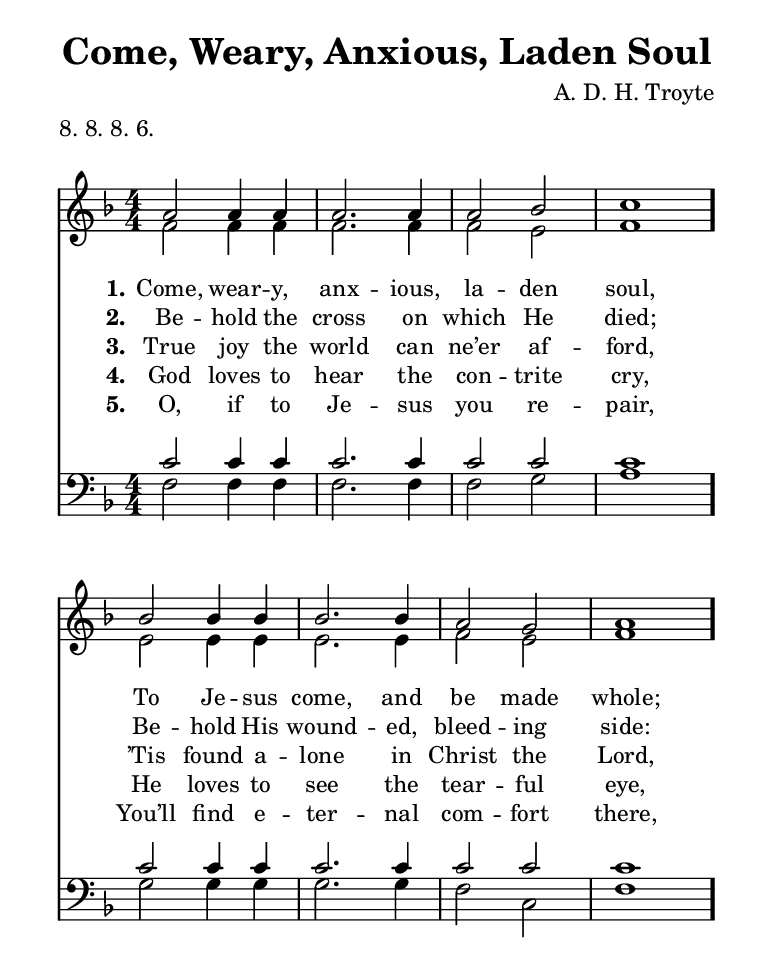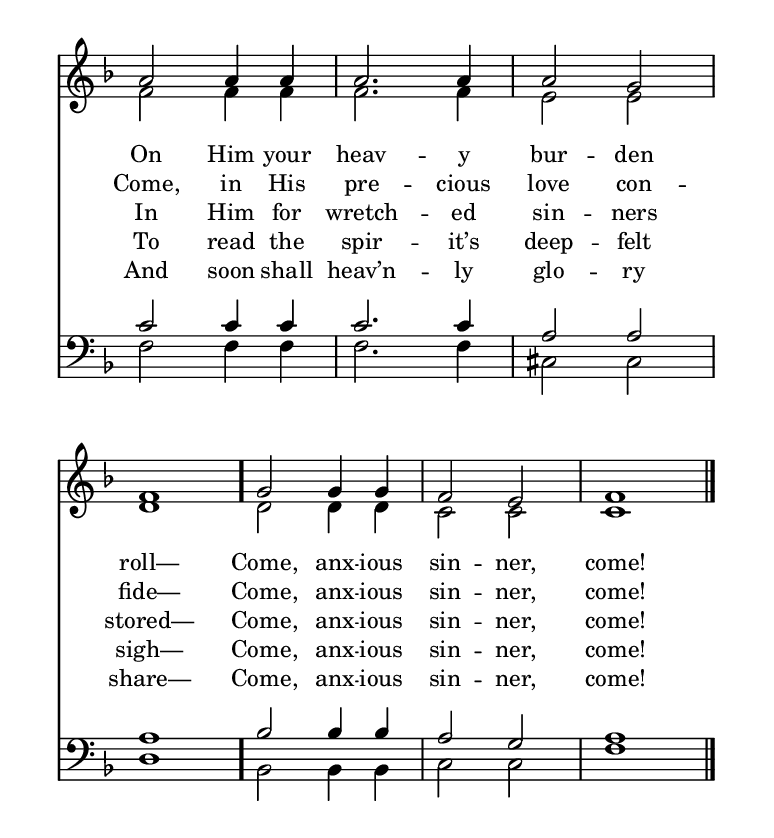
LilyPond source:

\include "common/global.ily"
\paper {
  \include "common/paper.ily"
  ragged-bottom = ##t
  ragged-last-bottom = ##t
  systems-per-page = ##f
  page-count = ##f
}

\header{
  hymnnumber = "8"
  title = "Come, Weary, Anxious, Laden Soul"
  tunename = "Troyte"
  meter = "8. 8. 8. 6."
  %poet = ""
  composer = "A. D. H. Troyte"
  %copyright = ""
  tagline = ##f
}

patternA = { c2 c4 c4 | c2. c4 | c2 c2 | c1 } % Line 1, 2, 3
patternB = { c2 c4 c4 | c2 c2  | c1    }      % Line 4

global = {
  \include "common/overrides.ily"
  %\autoBeamOff
  \override Staff.TimeSignature.style = #'numbered
  \time 4/4
  \once \override Score.MetronomeMark.transparent = ##t
  \tempo 2 = 86
  \key f \major
  %\partial 4.
  \autoBeamOff
}

notesSoprano = {
\global
\relative c'' {

  \changePitch \patternA { a a a       | a a     | a bes | c }
  \changePitch \patternA { bes bes bes | bes bes | a g   | a }
  \changePitch \patternA { a a a       | a a     | a g   | f }
  \changePitch \patternB { g g g       | f e     | f     }
	\bar "|."

}
}

notesAlto = {
\global
\relative e' {

  \changePitch \patternA { f f f | f f | f e | f }
  \changePitch \patternA { e e e | e e | f e | f }
  \changePitch \patternA { f f f | f f | e e | d }
  \changePitch \patternB { d d d | c c | c   }

}
}

notesTenor = {
\global
\relative a {

  \changePitch \patternA { c c c       | c c | c c | c }
  \changePitch \patternA { c c c       | c c | c c | c }
  \changePitch \patternA { c c c       | c c | a a | a }
  \changePitch \patternB { bes bes bes | a g | a   }

}
}

notesBass = {
\global
\relative f {

  \changePitch \patternA { f f f       | f f | f g     | a }
  \changePitch \patternA { g g g       | g g | f c     | f }
  \changePitch \patternA { f f f       | f f | cis cis | d }
  \changePitch \patternB { bes bes bes | c c | f       }

}
}

wordsA = \lyricmode {
\set stanza = "1."

  Come, wear -- y, anx -- ious, la -- den soul, \bar "."
  To Je -- sus come, and be made whole; \bar "." \break
  On Him your heav -- y bur -- den roll— \bar "."
  Come, anx -- ious sin -- ner, come! \bar "."

}

wordsB = \lyricmode {
\set stanza = "2."

  Be -- hold the cross on which He died;
  Be -- hold His wound -- ed, bleed -- ing side:
  Come, in His pre -- cious love con -- fide—
  Come, anx -- ious sin -- ner, come!

}

wordsC = \lyricmode {
\set stanza = "3."

  True joy the world can ne’er af -- ford,
  ’Tis found a -- lone in Christ the Lord,
  In Him for wretch -- ed sin -- ners stored—
  Come, anx -- ious sin -- ner, come!

}

wordsD = \lyricmode {
\set stanza = "4."

  God loves to hear the con -- trite cry,
  He loves to see the tear -- ful eye,
  To read the spir -- it’s deep -- felt sigh—
  Come, anx -- ious sin -- ner, come!

}

wordsE = \lyricmode {
\set stanza = "5."

  O, if to Je -- sus you re -- pair,
  You’ll find e -- ter -- nal com -- fort there,
  And soon shall heav’n -- ly glo -- ry share—
  Come, anx -- ious sin -- ner, come!

}


\score {
  \context ChoirStaff <<
    \context Staff = upper <<
      \set ChoirStaff.systemStartDelimiter = #'SystemStartBar
      \context Voice  = sopranos { \voiceOne << \notesSoprano >> }
      \context Voice  = altos { \voiceTwo << \notesAlto >> }
      \context Lyrics = one   \lyricsto sopranos \wordsA
      \context Lyrics = two   \lyricsto sopranos \wordsB
      \context Lyrics = three \lyricsto sopranos \wordsC
      \context Lyrics = four  \lyricsto sopranos \wordsD
      \context Lyrics = five  \lyricsto sopranos \wordsE
    >>
    \context Staff = men <<
      \clef bass
      \context Voice  = tenors { \voiceOne << \notesTenor >> }
      \context Voice  = basses { \voiceTwo << \notesBass >> }
    >>
  >>
  \layout {
    \include "common/layout.ily"
  }
  \midi{
    \include "common/midi.ily"
  }
}

\version "2.19.49"  % necessary for upgrading to future LilyPond versions.

% vi:set et ts=2 sw=2 ai nocindent syntax=lilypond:
